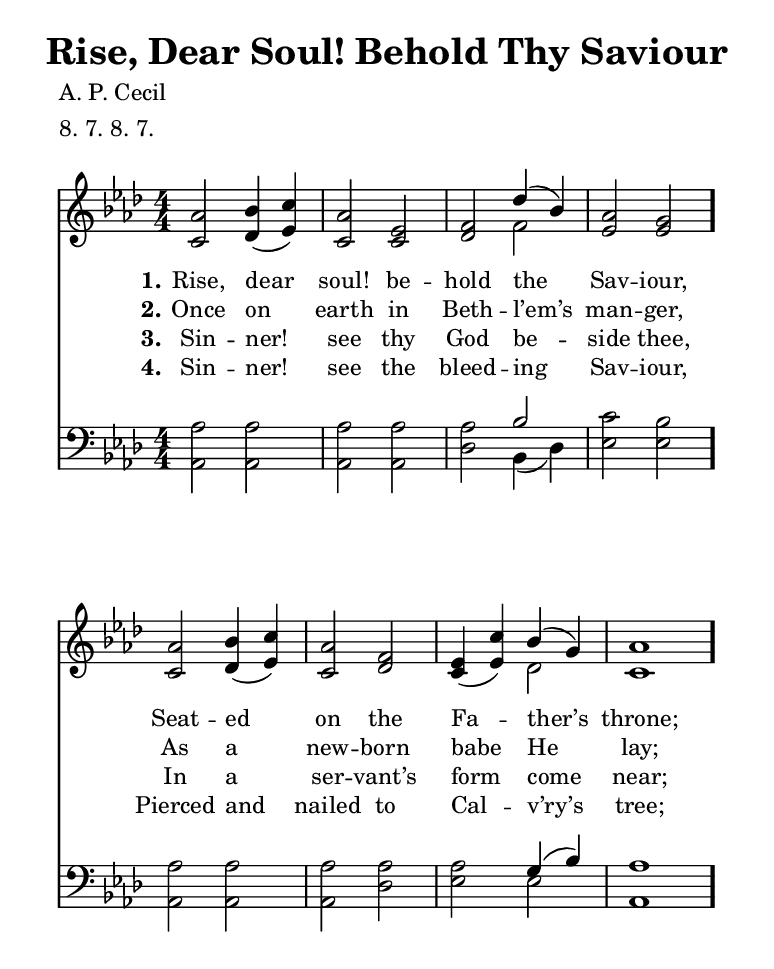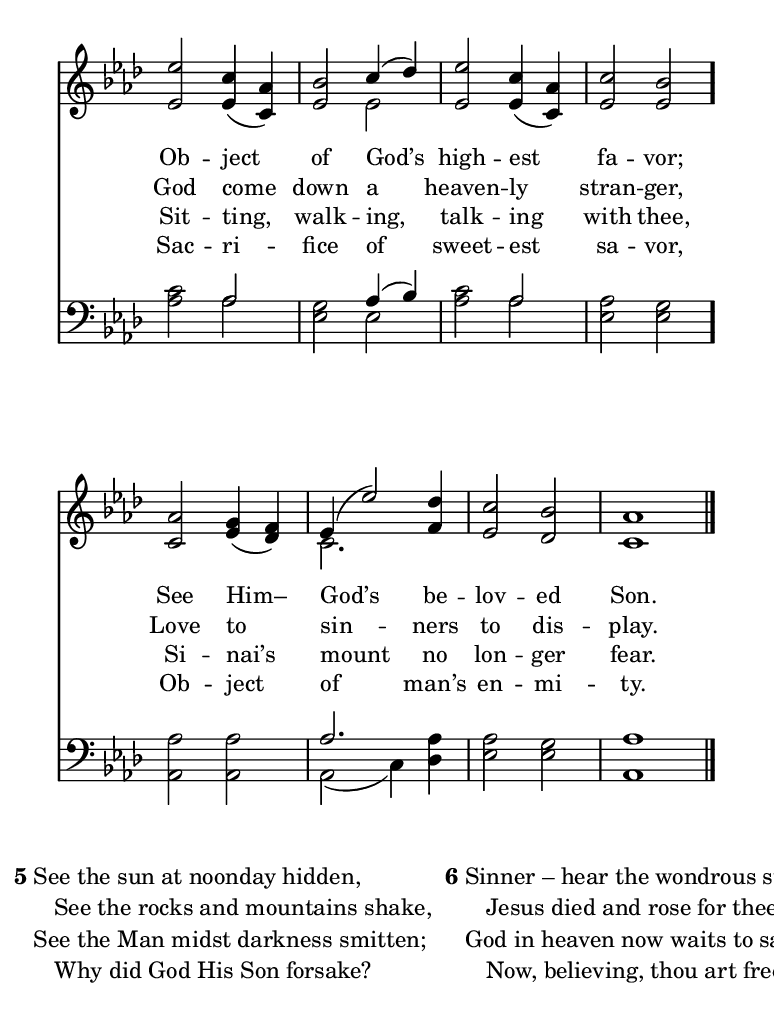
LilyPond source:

\include "common/global.ily"
\paper {
  \include "common/paper.ily"
  ragged-bottom = ##t
  system-system-spacing.padding = 11
}

\header{
  %gospel
  hymnnumber = "47"
  title = "Rise, Dear Soul! Behold Thy Saviour"
  tunename = "Suffield"
  meter = "8. 7. 8. 7."
  poet = "A. P. Cecil"
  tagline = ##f
}

% for fermata in MIDI
ta = { \tempo 4=120 }
tb = { \tempo 4=60  }

patternAA = { c2 c4( c4) | c2 c2 | c2 c4( c4) | c2 c2 }
patternAB = { c2 c4( c4) | c2 c2 | c2 c2      | c2 c2 }
patternAC = { c2 c2      | c2 c2 | c2 c2      | c2 c2 }
patternAD = { c2 c2      | c2 c2 | c2 c4( c4) | c2 c2 }

patternBA = { c2 c4( c4) | c2 c2 | c4( c4) c4( c4) | c1 }
patternBB = { c2 c4( c4) | c2 c2 | c4( c4) c2      | c1 }
patternBC = { c2 c2      | c2 c2 | c2      c4( c4) | c1 }
patternBD = { c2 c2      | c2 c2 | c2      c2      | c1 }

patternCA = { c2 c4( c4) | c2 c4( c4) | c2 c4( c4) | c2 c2 }
patternCB = { c2 c4( c4) | c2 c2      | c2 c4( c4) | c2 c2 }
patternCC = { c2 c2      | c2 c4( c4) | c2 c2      | c2 c2 }
patternCD = { c2 c2      | c2 c2      | c2 c2      | c2 c2 }

patternDA = { c2 c4( c4) | c4( c2) c4   | c2 c2 | c1 }
patternDB = { c2 c4( c4) | c2.   c4   | c2 c2 | c1 }
patternDC = { c2 c2      | c2.   c4   | c2 c2 | c1 }
patternDD = { c2 c2      | c2( c4) c4 | c2 c2 | c1 }

global = {
  \include "common/overrides.ily"
  \override Staff.TimeSignature.style = #'numbered
  \time 4/4
  \override Score.MetronomeMark.transparent = ##t % hide all fermata changes too
  \ta
  \key aes \major
  \autoBeamOff
}

notesSoprano = {
\global
\relative c'' {

  \changePitch \patternAA { aes bes c | aes ees | f des' bes | aes g }
  \changePitch \patternBA { aes bes c | aes f | ees c' bes g | aes }
  \changePitch \patternCA { ees' c aes | bes c des | ees c aes | c bes }
  \changePitch \patternDA { aes g f | ees ees' des | c bes | aes }

  \bar "|."

}
}

notesAlto = {
\global
\relative e' {

  \changePitch \patternAB { c des ees | c c | des f | ees ees }
  \changePitch \patternBB { c des ees | c des | c ees des | c }
  \changePitch \patternCB { ees ees c | ees ees | ees ees c | ees ees }
  \changePitch \patternDB { c ees des | c f | ees des | c }

}
}

notesTenor = {
\global
\relative a {

  \changePitch \patternAC { aes aes | aes aes | aes bes | c bes }
  \changePitch \patternBC { aes aes | aes aes | aes g bes | aes }
  \changePitch \patternCC { c aes | g aes bes | c aes | aes g }
  \changePitch \patternDC { aes aes | aes aes | aes g | aes }

}
}

notesBass = {
\global
\relative f, {

  \changePitch \patternAD { aes aes | aes aes | des bes des | ees ees }
  \changePitch \patternBD { aes, aes | aes des | ees ees | aes, }
  \changePitch \patternCD { aes' aes | ees ees | aes aes | ees ees }
  \changePitch \patternDD { aes, aes | aes c des | ees ees | aes, }

}
}

wordsA = \lyricmode {
\set stanza = "1."

Rise, dear soul! be -- hold the Sav -- iour, \bar "."
Seat -- ed on the Fa -- ther’s throne; \bar "." \eogbreak
Ob -- ject of God’s high -- est fa -- vor; \bar "."
See Him– God’s be -- lov -- ed Son. \bar "." \eogbreak

}

wordsB = \lyricmode {
\set stanza = "2."

Once on earth in Beth -- l’em’s man -- ger,
As a new -- born babe He lay;
God come down a heaven -- ly stran -- ger,
Love to sin -- ners to dis -- play.

}

wordsC = \lyricmode {
\set stanza = "3."

Sin -- ner! see thy God be -- side thee,
In a ser -- vant’s form come near;
Sit -- ting, walk -- ing, talk -- ing with thee,
Si -- nai’s mount no lon -- ger fear.

}

wordsD = \lyricmode {
\set stanza = "4."

Sin -- ner! see the bleed -- ing Sav -- iour,
Pierced and nailed to Cal -- v’ry’s tree;
Sac -- ri -- fice of sweet -- est sa -- vor,
Ob -- ject of man’s en -- mi -- ty.

}

wordsE = \markuplist {

\line { See the sun at noonday hidden, }
\line { { \hspace #2 } See the rocks and mountains shake, }
\line { See the Man midst darkness smitten; }
\line { { \hspace #2 } Why did God His Son forsake? }

}

wordsF = \markuplist {

\line { Sinner – hear the wondrous story: }
\line { { \hspace #2 } Jesus died and rose for thee; }
\line { God in heaven now waits to save thee, }
\line { { \hspace #2 } Now, believing, thou art free. }

}

\score {
  \context ChoirStaff <<
    \context Staff = upper <<
      \set Staff.autoBeaming = ##f
      \set ChoirStaff.systemStartDelimiter = #'SystemStartBar
      \set ChoirStaff.printPartCombineTexts = ##f
      \partcombine #'(2 . 9) \notesSoprano \notesAlto
      \context NullVoice = sopranos { \voiceOne << \notesSoprano >> }
      \context Lyrics = one   \lyricsto sopranos \wordsA
      \context Lyrics = two   \lyricsto sopranos \wordsB
      \context Lyrics = three \lyricsto sopranos \wordsC
      \context Lyrics = four  \lyricsto sopranos \wordsD
    >>
    \context Staff = men <<
      \set Staff.autoBeaming = ##f
      \clef bass
      \set ChoirStaff.printPartCombineTexts = ##f
      \partcombine #'(2 . 9) \notesTenor \notesBass
    >>
  >>
  \layout {
    \include "common/layout.ily"
  }
  \midi{
    \include "common/midi.ily"
  }
}

\markup { \fill-line {
  \hspace #0.1
  \line{ \bold 5 \column { \wordsE } }
  \hspace #0.1
  \line{ \bold 6 \column { \wordsF } }
  \hspace #0.1
} }

\version "2.19.49"  % necessary for upgrading to future LilyPond versions.

% vi:set et ts=2 sw=2 ai nocindent syntax=lilypond:
